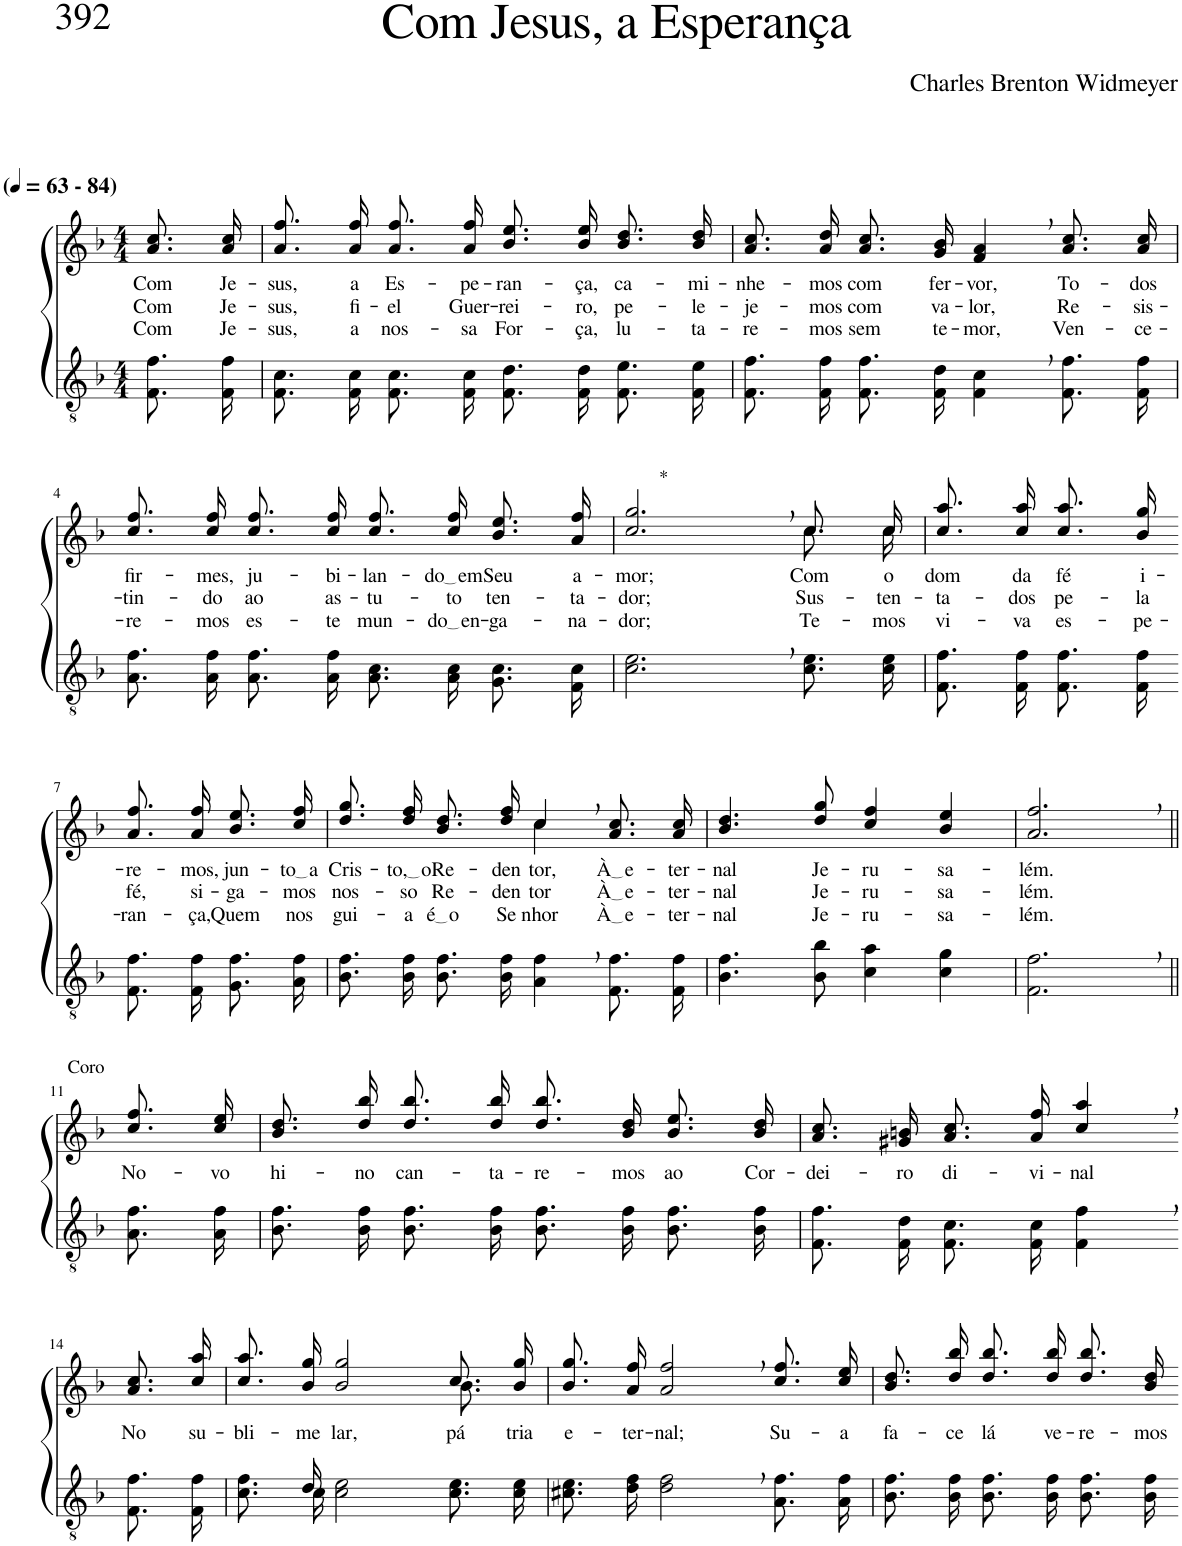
**kern	**kern	**text	**text	**text
*part2	*part1	*part1	*part1	*part1
*staff2	*staff1	*staff1	*staff1	*staff1
*I"Parte III e IV	*I"Parte I e II	*	*	*
*clefGv2	*clefG2	*	*	*
*Trd5c9	*Trd5c9	*	*	*
*k[b-]	*k[b-]	*	*	*
*M4/4	*M4/4	*	*	*
*MM63	*MM63	*	*	*
=1	=1	=1	=1	=1
!	!LO:TX:a:B:t=(	!	!	!
!	!LO:TX:a:B:t=- 84)	!	!	!
!	!	!LO:LY:b	!LO:LY:b	!LO:LY:b
8.F\ 8.f\L	8.a\ 8.cc\L	Com	Com	Com
!	!	!LO:LY:b	!LO:LY:b	!LO:LY:b
16F\ 16f\Jk	16a\ 16cc\Jk	Je-	Je-	Je-
=2	=2	=2	=2	=2
!	!	!LO:LY:b	!LO:LY:b	!LO:LY:b
8.F/ 8.c/L	8.a\ 8.ff\L	-sus,	-sus,	-sus,
!	!	!LO:LY:b	!LO:LY:b	!LO:LY:b
16F/ 16c/Jk	16a\ 16ff\Jk	a	fi-	a
!	!	!LO:LY:b	!LO:LY:b	!LO:LY:b
8.F/ 8.c/L	8.a\ 8.ff\L	Es-	-el	nos-
!	!	!LO:LY:b	!LO:LY:b	!LO:LY:b
16F/ 16c/Jk	16a\ 16ff\Jk	-pe-	Guer-	-sa
!	!	!LO:LY:b	!LO:LY:b	!LO:LY:b
8.F/ 8.d/L	8.b-\ 8.ee\L	-ran-	-rei-	For-
!	!	!LO:LY:b	!LO:LY:b	!LO:LY:b
16F/ 16d/Jk	16b-\ 16ee\Jk	-ça,	-ro,	-ça,
!	!	!LO:LY:b	!LO:LY:b	!LO:LY:b
8.F\ 8.e\L	8.b-\ 8.dd\L	ca-	pe-	lu-
!	!	!LO:LY:b	!LO:LY:b	!LO:LY:b
16F\ 16e\Jk	16b-\ 16dd\Jk	-mi-	-le-	-ta-
=3	=3	=3	=3	=3
!	!	!LO:LY:b	!LO:LY:b	!LO:LY:b
8.F\ 8.f\L	8.a\ 8.cc\L	-nhe-	-je-	-re-
!	!	!LO:LY:b	!LO:LY:b	!LO:LY:b
16F\ 16f\Jk	16a\ 16dd\Jk	-mos	-mos	-mos
!	!	!LO:LY:b	!LO:LY:b	!LO:LY:b
8.F/ 8.f/L	8.a/ 8.cc/L	com	com	sem
!	!	!LO:LY:b	!LO:LY:b	!LO:LY:b
16F/ 16d/Jk	16g/ 16b-/Jk	fer-	va-	te-
!	!	!LO:LY:b	!LO:LY:b	!LO:LY:b
4F\, 4c\,	4f/, 4a/,	-vor,	-lor,	-mor,
!	!	!LO:LY:b	!LO:LY:b	!LO:LY:b
8.F\ 8.f\L	8.a\ 8.cc\L	To-	Re-	Ven-
!	!	!LO:LY:b	!LO:LY:b	!LO:LY:b
16F\ 16f\Jk	16a\ 16cc\Jk	-dos	-sis-	-ce-
!!LO:LB:g=z
=4	=4	=4	=4	=4
!	!	!LO:LY:b	!LO:LY:b	!LO:LY:b
8.A\ 8.f\L	8.cc\ 8.ff\L	fir-	-tin-	-re-
!	!	!LO:LY:b	!LO:LY:b	!LO:LY:b
16A\ 16f\Jk	16cc\ 16ff\Jk	-mes,	-do	-mos
!	!	!LO:LY:b	!LO:LY:b	!LO:LY:b
8.A\ 8.f\L	8.cc\ 8.ff\L	ju-	ao	es-
!	!	!LO:LY:b	!LO:LY:b	!LO:LY:b
16A\ 16f\Jk	16cc\ 16ff\Jk	-bi-	as-	-te
!	!	!LO:LY:b	!LO:LY:b	!LO:LY:b
8.A\ 8.c\L	8.cc\ 8.ff\L	-lan-	-tu-	mun-
!	!	!LO:LY:b	!LO:LY:b	!LO:LY:b
16A\ 16c\Jk	16cc\ 16ff\Jk	do em	-to	do en
!	!	!LO:LY:b	!LO:LY:b	!LO:LY:b
8.G/ 8.c/L	8.b-\ 8.ee\L	Seu	ten-	-ga-
!	!	!LO:LY:b	!LO:LY:b	!LO:LY:b
16F/ 16c/Jk	16a\ 16ff\Jk	a-	-ta-	-na-
=5	=5	=5	=5	=5
!	!LO:TX:a:t=*	!	!	!
!	!	!LO:LY:b	!LO:LY:b	!LO:LY:b
*	*^	*	*	*
2.c\, 2.e\,	2.cc/, 2.gg/,	2.ryy	-mor;	-dor;	-dor;
!	!	!	!LO:LY:b	!LO:LY:b	!LO:LY:b
8.c\ 8.e\L	8.cc/L	8.cc\L	-Com	Sus-	-Te-
!	!	!	!LO:LY:b	!LO:LY:b	!LO:LY:b
16c\ 16e\Jk	16cc/Jk	16cc\Jk	o	-ten-	-mos
=6	=6	=6	=6	=6	=6
!	!	!	!LO:LY:b	!LO:LY:b	!LO:LY:b
*	*v	*v	*	*	*
8.F\ 8.f\L	8.cc\ 8.aa\L	dom	-ta-	vi-
!	!	!LO:LY:b	!LO:LY:b	!LO:LY:b
16F\ 16f\Jk	16cc\ 16aa\Jk	da	-dos	-va
!	!	!LO:LY:b	!LO:LY:b	!LO:LY:b
8.F\ 8.f\L	8.cc\ 8.aa\L	fé	pe-	es-
!	!	!LO:LY:b	!LO:LY:b	!LO:LY:b
16F\ 16f\Jk	16b-\ 16gg\Jk	i-	-la	-pe-
!!LO:LB:g=z
=7-	=7-	=7-	=7-	=7-
!	!	!LO:LY:b	!LO:LY:b	!LO:LY:b
8.F\ 8.f\L	8.a\ 8.ff\L	-re-	fé,	-ran-
!	!	!LO:LY:b	!LO:LY:b	!LO:LY:b
16F\ 16f\Jk	16a\ 16ff\Jk	-mos,	si-	-ça,
!	!	!LO:LY:b	!LO:LY:b	!LO:LY:b
8.G\ 8.f\L	8.b-\ 8.ee\L	jun-	-ga-	Quem
!	!	!LO:LY:b	!LO:LY:b	!LO:LY:b
16A\ 16f\Jk	16cc\ 16ff\Jk	to a	-mos	nos
=8	=8	=8	=8	=8
!	!	!LO:LY:b	!LO:LY:b	!LO:LY:b
*	*^	*	*	*
8.B-\ 8.f\L	8.dd\ 8.gg\L	2ryy	Cris-	nos-	gui-
!	!	!	!LO:LY:b	!LO:LY:b	!LO:LY:b
16B-\ 16f\Jk	16dd\ 16ff\Jk	.	to, o	-so	-a
!	!	!	!LO:LY:b	!LO:LY:b	!LO:LY:b
8.B-\ 8.f\L	8.b-\ 8.dd\L	.	Re-	Re-	é o
!	!	!	!LO:LY:b	!LO:LY:b	!LO:LY:b
16B-\ 16f\Jk	16dd\ 16ff\Jk	.	-den-	-den-	Se-
!	!	!	!LO:LY:b	!LO:LY:b	!LO:LY:b
4A\, 4f\,	4cc,/	4cc\	-tor,	-tor	-nhor
!	!	!	!LO:LY:b	!LO:LY:b	!LO:LY:b
8.F\ 8.f\L	8.a\ 8.cc\L	4ryy	À e	À e	À e
!	!	!	!LO:LY:b	!LO:LY:b	!LO:LY:b
16F\ 16f\Jk	16a\ 16cc\Jk	.	-ter-	-ter-	-ter-
*	*v	*v	*	*	*
=9	=9	=9	=9	=9
!	!	!LO:LY:b	!LO:LY:b	!LO:LY:b
4.B-\ 4.f\	4.b-/ 4.dd/	-nal	-nal	-nal
!	!	!LO:LY:b	!LO:LY:b	!LO:LY:b
8B-\ 8b-\	8dd/ 8gg/	Je-	Je-	Je-
!	!	!LO:LY:b	!LO:LY:b	!LO:LY:b
4c\ 4a\	4cc/ 4ff/	-ru-	-ru-	-ru-
!	!	!LO:LY:b	!LO:LY:b	!LO:LY:b
4c\ 4g\	4b-/ 4ee/	-sa-	-sa-	-sa-
=10	=10	=10	=10	=10
!	!	!LO:LY:b	!LO:LY:b	!LO:LY:b
2.F\, 2.f\,	2.a/, 2.ff/,	-lém.	-lém.	-lém.
!!LO:LB:g=z
=11||	=11||	=11||	=11||	=11||
!	!LO:TX:a:t=Coro	!	!	!
!	!	!LO:LY:b	!	!
8.A\ 8.f\L	8.cc\ 8.ff\L	No-	.	.
!	!	!LO:LY:b	!	!
16A\ 16f\Jk	16cc\ 16ee\Jk	-vo	.	.
=12	=12	=12	=12	=12
!	!	!LO:LY:b	!	!
8.B-\ 8.f\L	8.b-\ 8.dd\L	hi-	.	.
!	!	!LO:LY:b	!	!
16B-\ 16f\Jk	16dd\ 16bb-\Jk	-no	.	.
!	!	!LO:LY:b	!	!
8.B-\ 8.f\L	8.dd\ 8.bb-\L	can-	.	.
!	!	!LO:LY:b	!	!
16B-\ 16f\Jk	16dd\ 16bb-\Jk	-ta-	.	.
!	!	!LO:LY:b	!	!
8.B-\ 8.f\L	8.dd\ 8.bb-\L	-re-	.	.
!	!	!LO:LY:b	!	!
16B-\ 16f\Jk	16b-\ 16dd\Jk	-mos	.	.
!	!	!LO:LY:b	!	!
8.B-\ 8.f\L	8.b-\ 8.ee\L	ao	.	.
!	!	!LO:LY:b	!	!
16B-\ 16f\Jk	16b-\ 16dd\Jk	Cor-	.	.
=13	=13	=13	=13	=13
!	!	!LO:LY:b	!	!
8.F/ 8.f/L	8.a/ 8.cc/L	-dei-	.	.
!	!	!LO:LY:b	!	!
16F/ 16d/Jk	16g#X/ 16bn/Jk	-ro	.	.
!	!	!LO:LY:b	!	!
8.F/ 8.c/L	8.a\ 8.cc\L	di-	.	.
!	!	!LO:LY:b	!	!
16F/ 16c/Jk	16a\ 16ff\Jk	-vi-	.	.
!	!	!LO:LY:b	!	!
4F\, 4f\,	4cc/, 4aa/,	-nal	.	.
!!LO:LB:g=z
=14-	=14-	=14-	=14-	=14-
!	!	!LO:LY:b	!	!
8.F\ 8.f\L	8.a\ 8.cc\L	No	.	.
!	!	!LO:LY:b	!	!
16F\ 16f\Jk	16cc\ 16aa\Jk	su-	.	.
=15	=15	=15	=15	=15
*^	*	*	*	*
!	!	!	!LO:LY:b	!	!
*	*	*^	*	*	*
8.ryy	8.c\ 8.f\L	8.cc\ 8.aa\L	2.ryy	-bli-	.	.
!	!	!	!	!LO:LY:b	!	!
16d/	16c\Jk	16b-\ 16gg\Jk	.	-me	.	.
!	!	!	!	!LO:LY:b	!	!
2.ryy	2c\ 2e\	2b-/ 2gg/	.	lar,	.	.
!	!	!	!	!LO:LY:b	!	!
.	8.c\ 8.e\L	8.cc\L	8.b-\	pá-	.	.
!	!	!	!	!LO:LY:b	!	!
.	16c\ 16e\Jk	16b-\ 16gg\Jk	16ryy	-tria	.	.
=16	=16	=16	=16	=16	=16	=16
!	!	!	!	!LO:LY:b	!	!
*v	*v	*	*	*	*	*
*	*v	*v	*	*	*
8.c#X\ 8.e\L	8.b-\ 8.gg\L	e-	.	.
!	!	!LO:LY:b	!	!
16d\ 16f\Jk	16a\ 16ff\Jk	-ter-	.	.
!	!	!LO:LY:b	!	!
2d\, 2f\,	2a/, 2ff/,	-nal;	.	.
!	!	!LO:LY:b	!	!
8.A\ 8.f\L	8.cc\ 8.ff\L	Su-	.	.
!	!	!LO:LY:b	!	!
16A\ 16f\Jk	16cc\ 16ee\Jk	-a	.	.
=17	=17	=17	=17	=17
!	!	!LO:LY:b	!	!
8.B-\ 8.f\L	8.b-\ 8.dd\L	fa-	.	.
!	!	!LO:LY:b	!	!
16B-\ 16f\Jk	16dd\ 16bb-\Jk	-ce	.	.
!	!	!LO:LY:b	!	!
8.B-\ 8.f\L	8.dd\ 8.bb-\L	lá	.	.
!	!	!LO:LY:b	!	!
16B-\ 16f\Jk	16dd\ 16bb-\Jk	ve-	.	.
!	!	!LO:LY:b	!	!
8.B-\ 8.f\L	8.dd\ 8.bb-\L	-re-	.	.
!	!	!LO:LY:b	!	!
16B-\ 16f\Jk	16b-\ 16dd\Jk	-mos	.	.
=-	=-	=-	=-	=-
*-	*-	*-	*-	*-
